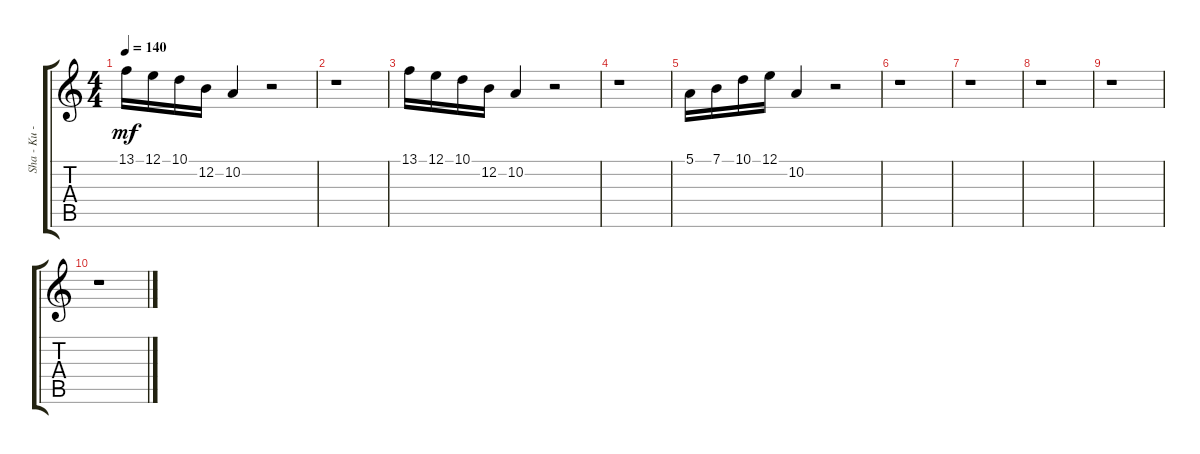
\track ("Sha - Ku - Ha - Chi                 " "Sha - Ku -") {instrument shakuhachi}
\staff {score tabs}
\tuning (E4 B3 G3 D3 A2 E2) {hide}
\ts (4 4)
\tempo 140
\clef g2
\ks c
13.1.16{dy mf} 12.1.16 10.1.16 12.2.16 10.2.4 r.2 |
r.1 |
13.1.16 12.1.16 10.1.16 12.2.16 10.2.4 r.2 |
r.1 |
5.1.16 7.1.16 10.1.16 12.1.16 10.2.4 r.2 |
r.1 |
r.1 |
r.1 |
r.1 |
r.1
